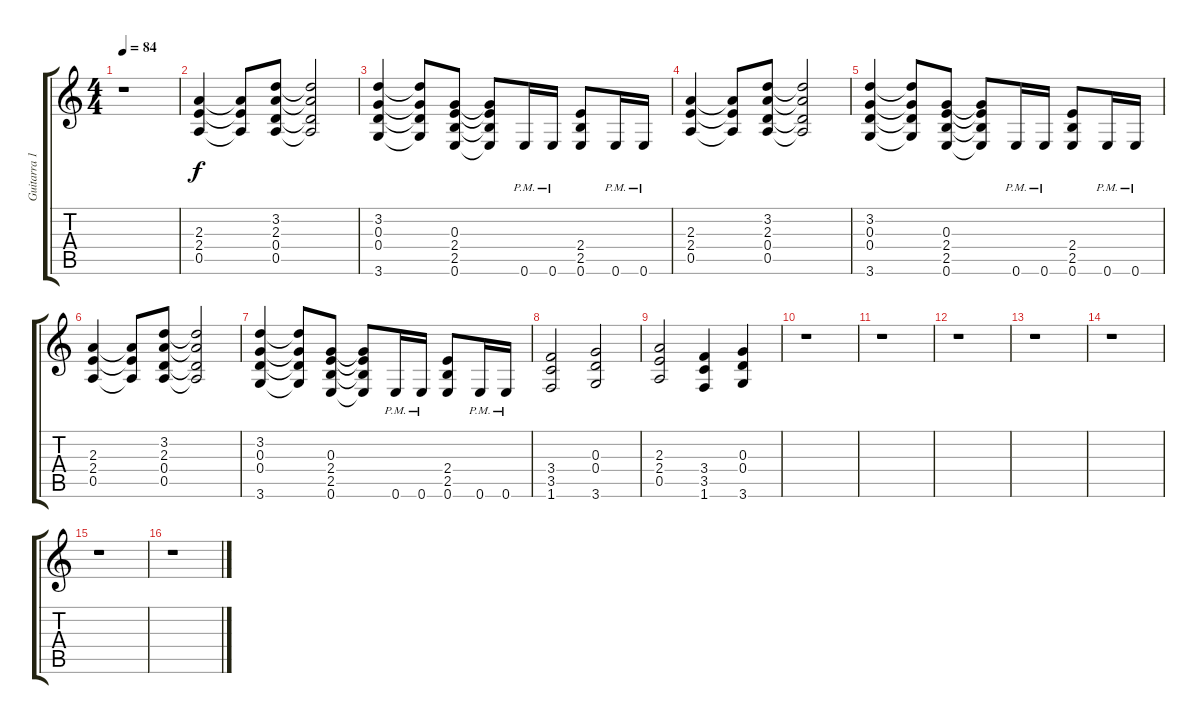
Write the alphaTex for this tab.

\track ("Guitarra 1 - (Michal Sweet)" "Guitarra 1") {instrument distortionguitar}
\staff {score tabs}
\tuning (E4 B3 G3 D3 A2 E2) {hide}
\ts (4 4)
\tempo 84
\clef g2
\ks c
r.1{dy f} |
(2.3 2.4 0.5).4 (2.3{t} 2.4{t} 0.5{t}).8 (3.2 2.3 0.4 0.5).8 (3.2{t} 2.3{t} 0.4{t} 0.5{t}).2 |
(3.2 0.3 0.4 3.6).4 (3.2{t} 0.3{t} 0.4{t} 3.6{t}).8 (0.3 2.4 2.5 0.6).8 (0.3{t} 2.4{t} 2.5{t} 0.6{t}).8 0.6{pm}.16 0.6{pm}.16 (2.4 2.5 0.6).8 0.6{pm}.16 0.6{pm}.16 |
(2.3 2.4 0.5).4 (2.3{t} 2.4{t} 0.5{t}).8 (3.2 2.3 0.4 0.5).8 (3.2{t} 2.3{t} 0.4{t} 0.5{t}).2 |
(3.2 0.3 0.4 3.6).4 (3.2{t} 0.3{t} 0.4{t} 3.6{t}).8 (0.3 2.4 2.5 0.6).8 (0.3{t} 2.4{t} 2.5{t} 0.6{t}).8 0.6{pm}.16 0.6{pm}.16 (2.4 2.5 0.6).8 0.6{pm}.16 0.6{pm}.16 |
(2.3 2.4 0.5).4 (2.3{t} 2.4{t} 0.5{t}).8 (3.2 2.3 0.4 0.5).8 (3.2{t} 2.3{t} 0.4{t} 0.5{t}).2 |
(3.2 0.3 0.4 3.6).4 (3.2{t} 0.3{t} 0.4{t} 3.6{t}).8 (0.3 2.4 2.5 0.6).8 (0.3{t} 2.4{t} 2.5{t} 0.6{t}).8 0.6{pm}.16 0.6{pm}.16 (2.4 2.5 0.6).8 0.6{pm}.16 0.6{pm}.16 |
(3.4 3.5 1.6).2 (0.3 0.4 3.6).2 |
(2.3 2.4 0.5).2 (3.4 3.5 1.6).4 (0.3 0.4 3.6).4 |
r.1 |
r.1 |
r.1 |
r.1 |
r.1 |
r.1 |
r.1
